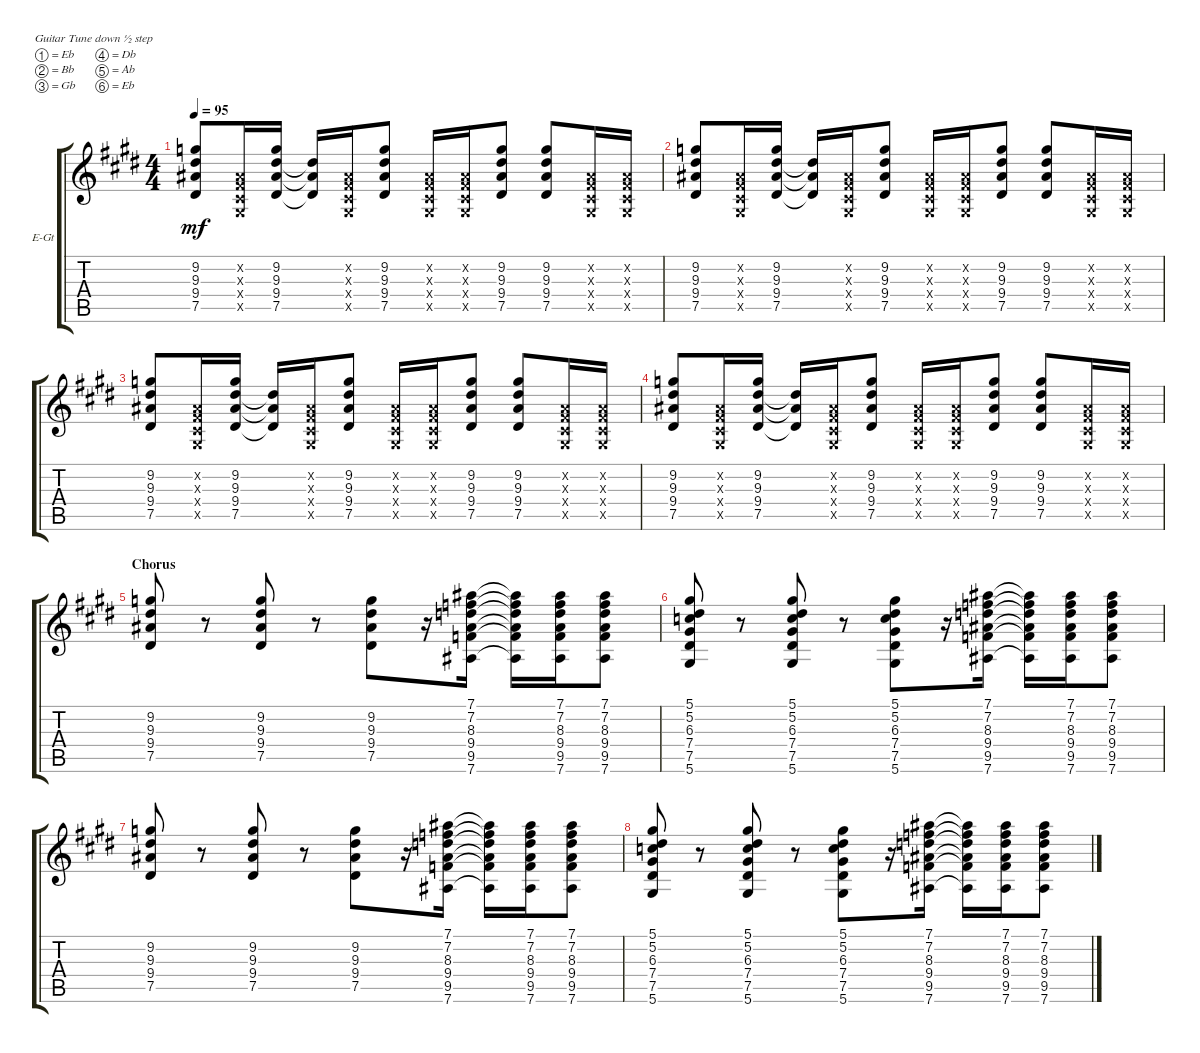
\defaultSystemsLayout 4
\bracketExtendMode groupsimilarinstruments
\firstSystemTrackNameOrientation horizontal
\otherSystemsTrackNameOrientation horizontal
\track ("Electric Guitar2" "E-Gt") {solo instrument distortionguitar}
\staff {score tabs}
\tuning (Eb4 Bb3 Gb3 Db3 Ab2 Eb2)
\ts (4 4)
\tempo 95
\clef g2
\ks e
(7.5 9.4 9.3 9.2).8{dy mf} (0.3{x} 0.4{x} 0.5{x} 0.2{x}).16 (7.5 9.4 9.3 9.2).16 (7.5{t} 9.4{t} 9.3{t}).16 (0.3{x} 0.4{x} 0.5{x} 0.2{x}).16 (7.5 9.4 9.3 9.2).8 (0.5{x} 0.4{x} 0.3{x} 0.2{x}).16 (0.3{x} 0.4{x} 0.5{x} 0.2{x}).16 (7.5 9.4 9.3 9.2).8 (9.3 9.4 7.5 9.2).8 (0.5{x} 0.4{x} 0.3{x} 0.2{x}).16 (0.3{x} 0.4{x} 0.5{x} 0.2{x}).16 |
(7.5 9.4 9.3 9.2).8 (0.3{x} 0.4{x} 0.5{x} 0.2{x}).16 (7.5 9.4 9.3 9.2).16 (7.5{t} 9.4{t} 9.3{t}).16 (0.3{x} 0.4{x} 0.5{x} 0.2{x}).16 (7.5 9.4 9.3 9.2).8 (0.5{x} 0.4{x} 0.3{x} 0.2{x}).16 (0.3{x} 0.4{x} 0.5{x} 0.2{x}).16 (7.5 9.4 9.3 9.2).8 (9.3 9.4 7.5 9.2).8 (0.5{x} 0.4{x} 0.3{x} 0.2{x}).16 (0.3{x} 0.4{x} 0.5{x} 0.2{x}).16 |
(7.5 9.4 9.3 9.2).8 (0.3{x} 0.4{x} 0.5{x} 0.2{x}).16 (7.5 9.4 9.3 9.2).16 (7.5{t} 9.4{t} 9.3{t}).16 (0.3{x} 0.4{x} 0.5{x} 0.2{x}).16 (7.5 9.4 9.3 9.2).8 (0.5{x} 0.4{x} 0.3{x} 0.2{x}).16 (0.3{x} 0.4{x} 0.5{x} 0.2{x}).16 (7.5 9.4 9.3 9.2).8 (9.3 9.4 7.5 9.2).8 (0.5{x} 0.4{x} 0.3{x} 0.2{x}).16 (0.3{x} 0.4{x} 0.5{x} 0.2{x}).16 |
(7.5 9.4 9.3 9.2).8 (0.3{x} 0.4{x} 0.5{x} 0.2{x}).16 (7.5 9.4 9.3 9.2).16 (7.5{t} 9.4{t} 9.3{t}).16 (0.3{x} 0.4{x} 0.5{x} 0.2{x}).16 (7.5 9.4 9.3 9.2).8 (0.5{x} 0.4{x} 0.3{x} 0.2{x}).16 (0.3{x} 0.4{x} 0.5{x} 0.2{x}).16 (7.5 9.4 9.3 9.2).8 (9.3 9.4 7.5 9.2).8 (0.5{x} 0.4{x} 0.3{x} 0.2{x}).16 (0.3{x} 0.4{x} 0.5{x} 0.2{x}).16 |
\section ("" "Chorus")
(7.5 9.4 9.3 9.2).8{beam invert} r.8 (9.2 9.3 9.4 7.5).8{beam invert} r.8 (7.5 9.4 9.3 9.2).8{beam invert} r.16 (7.6 9.5 9.4 8.3 7.2 7.1).16 (7.6{t} 9.5{t} 9.4{t} 8.3{t} 7.2{t} 7.1{t}).16{beam invert} (7.1 7.2 8.3 9.4 9.5 7.6).16 (7.6 9.5 9.4 8.3 7.2 7.1).8 |
(7.5 7.4 6.3 5.2 5.6 5.1).8 r.8 (5.2 6.3 7.4 7.5 5.1 5.6).8 r.8 (7.5 7.4 6.3 5.2 5.6 5.1).8 r.16 (7.6 9.5 9.4 8.3 7.2 7.1).16 (7.6{t} 9.5{t} 9.4{t} 8.3{t} 7.2{t} 7.1{t}).16{beam invert} (7.1 7.2 8.3 9.4 9.5 7.6).16 (7.6 9.5 9.4 8.3 7.2 7.1).8 |
(7.5 9.4 9.3 9.2).8{beam invert} r.8 (9.2 9.3 9.4 7.5).8{beam invert} r.8 (7.5 9.4 9.3 9.2).8{beam invert} r.16 (7.6 9.5 9.4 8.3 7.2 7.1).16 (7.6{t} 9.5{t} 9.4{t} 8.3{t} 7.2{t} 7.1{t}).16{beam invert} (7.1 7.2 8.3 9.4 9.5 7.6).16 (7.6 9.5 9.4 8.3 7.2 7.1).8 |
(7.5 7.4 6.3 5.2 5.6 5.1).8 r.8 (5.2 6.3 7.4 7.5 5.1 5.6).8 r.8 (7.5 7.4 6.3 5.2 5.6 5.1).8 r.16 (7.6 9.5 9.4 8.3 7.2 7.1).16 (7.6{t} 9.5{t} 9.4{t} 8.3{t} 7.2{t} 7.1{t}).16{beam invert} (7.1 7.2 8.3 9.4 9.5 7.6).16 (7.6 9.5 9.4 8.3 7.2 7.1).8
